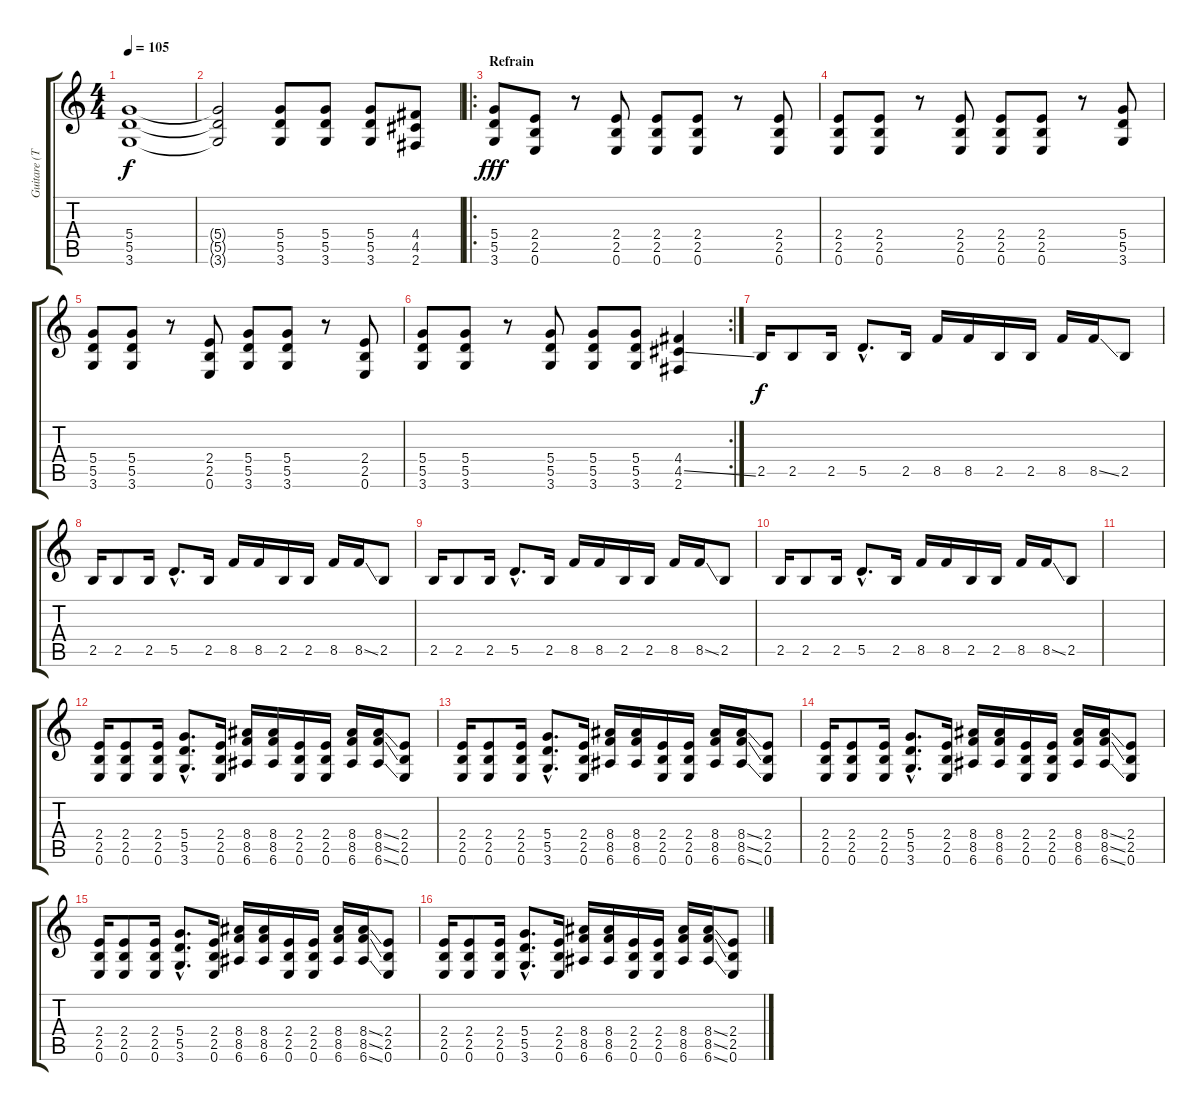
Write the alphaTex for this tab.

\track ("Guitare (Tripp \"Rex\" Eisen)" "Guitare (T") {instrument distortionguitar}
\staff {score tabs}
\tuning (E4 B3 G3 D3 A2 E2) {hide}
\ts (4 4)
\tempo 105
\clef g2
\ks c
(5.4 5.5 3.6).1{dy f} |
(5.4{t} 5.5{t} 3.6{t}).2 (5.4 5.5 3.6).8 (5.4 5.5 3.6).8 (5.4 5.5 3.6).8 (4.4 4.5 2.6).8 |
\ro
\section ("" "Refrain")
(5.4 5.5 3.6).8{dy fff} (2.4 2.5 0.6).8 r.8 (2.4 2.5 0.6).8 (2.4 2.5 0.6).8 (2.4 2.5 0.6).8 r.8 (2.4 2.5 0.6).8 |
(2.4 2.5 0.6).8 (2.4 2.5 0.6).8 r.8 (2.4 2.5 0.6).8 (2.4 2.5 0.6).8 (2.4 2.5 0.6).8 r.8 (5.4 5.5 3.6).8 |
(5.4 5.5 3.6).8 (5.4 5.5 3.6).8 r.8 (2.4 2.5 0.6).8 (5.4 5.5 3.6).8 (5.4 5.5 3.6).8 r.8 (2.4 2.5 0.6).8 |
\rc 2
(5.4 5.5 3.6).8 (5.4 5.5 3.6).8 r.8 (5.4 5.5 3.6).8 (5.4 5.5 3.6).8 (5.4 5.5 3.6).8 (4.4 4.5{ss} 2.6).4 |
2.5.16{dy f} 2.5.8 2.5.16 5.5{hac}.8{d} 2.5.16 8.5.16 8.5.16 2.5.16 2.5.16 8.5.16 8.5{ss}.16 2.5.8 |
2.5.16 2.5.8 2.5.16 5.5{hac}.8{d} 2.5.16 8.5.16 8.5.16 2.5.16 2.5.16 8.5.16 8.5{ss}.16 2.5.8 |
2.5.16 2.5.8 2.5.16 5.5{hac}.8{d} 2.5.16 8.5.16 8.5.16 2.5.16 2.5.16 8.5.16 8.5{ss}.16 2.5.8 |
2.5.16 2.5.8 2.5.16 5.5{hac}.8{d} 2.5.16 8.5.16 8.5.16 2.5.16 2.5.16 8.5.16 8.5{ss}.16 2.5.8 |
|
(2.4 2.5 0.6).16 (2.4 2.5 0.6).8 (2.4 2.5 0.6).16 (5.4{hac} 5.5{hac} 3.6{hac}).8{d} (2.4 2.5 0.6).16 (8.4 8.5 6.6).16 (8.4 8.5 6.6).16 (2.4 2.5 0.6).16 (2.4 2.5 0.6).16 (8.4 8.5 6.6).16 (8.4{ss} 8.5{ss} 6.6{ss}).16 (2.4 2.5 0.6).8 |
(2.4 2.5 0.6).16 (2.4 2.5 0.6).8 (2.4 2.5 0.6).16 (5.4{hac} 5.5{hac} 3.6{hac}).8{d} (2.4 2.5 0.6).16 (8.4 8.5 6.6).16 (8.4 8.5 6.6).16 (2.4 2.5 0.6).16 (2.4 2.5 0.6).16 (8.4 8.5 6.6).16 (8.4{ss} 8.5{ss} 6.6{ss}).16 (2.4 2.5 0.6).8 |
(2.4 2.5 0.6).16 (2.4 2.5 0.6).8 (2.4 2.5 0.6).16 (5.4{hac} 5.5{hac} 3.6{hac}).8{d} (2.4 2.5 0.6).16 (8.4 8.5 6.6).16 (8.4 8.5 6.6).16 (2.4 2.5 0.6).16 (2.4 2.5 0.6).16 (8.4 8.5 6.6).16 (8.4{ss} 8.5{ss} 6.6{ss}).16 (2.4 2.5 0.6).8 |
(2.4 2.5 0.6).16 (2.4 2.5 0.6).8 (2.4 2.5 0.6).16 (5.4{hac} 5.5{hac} 3.6{hac}).8{d} (2.4 2.5 0.6).16 (8.4 8.5 6.6).16 (8.4 8.5 6.6).16 (2.4 2.5 0.6).16 (2.4 2.5 0.6).16 (8.4 8.5 6.6).16 (8.4{ss} 8.5{ss} 6.6{ss}).16 (2.4 2.5 0.6).8 |
(2.4 2.5 0.6).16 (2.4 2.5 0.6).8 (2.4 2.5 0.6).16 (5.4{hac} 5.5{hac} 3.6{hac}).8{d} (2.4 2.5 0.6).16 (8.4 8.5 6.6).16 (8.4 8.5 6.6).16 (2.4 2.5 0.6).16 (2.4 2.5 0.6).16 (8.4 8.5 6.6).16 (8.4{ss} 8.5{ss} 6.6{ss}).16 (2.4 2.5 0.6).8
